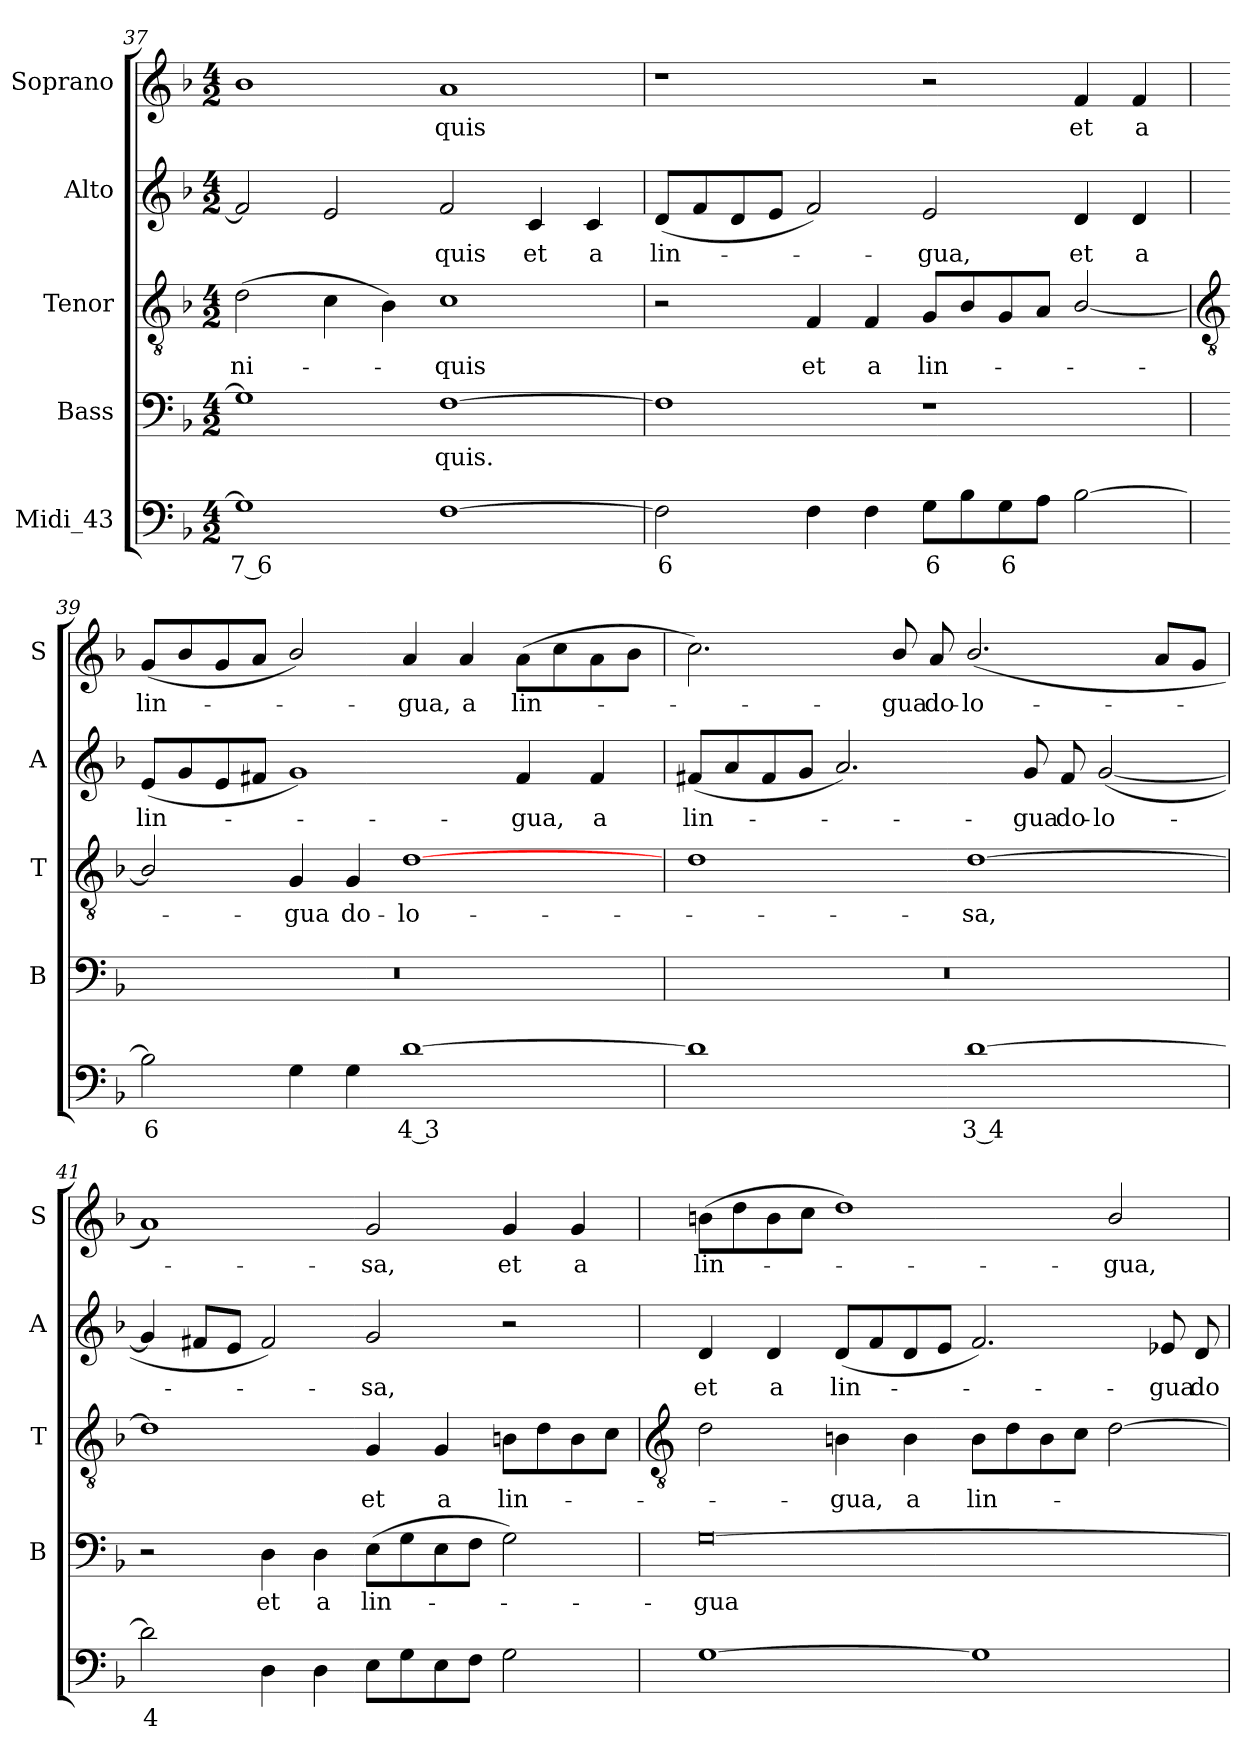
**kern	**text	**kern	**text	**kern	**text	**kern	**text	**kern	**text
*part5	*part5	*part4	*part4	*part3	*part3	*part2	*part2	*part1	*part1
*staff5	*staff5	*staff4	*staff4	*staff3	*staff3	*staff2	*staff2	*staff1	*staff1
*I"Midi_43	*	*I"Bass	*	*I"Tenor	*	*I"Alto	*	*I"Soprano	*
*	*	*I'B	*	*I'T	*	*I'A	*	*I'S	*
*clefF4	*	*clefF4	*	*clefGv2	*	*clefG2	*	*clefG2	*
*k[b-]	*	*k[b-]	*	*k[b-]	*	*k[b-]	*	*k[b-]	*
*F:	*	*F:	*	*F:	*	*F:	*	*F:	*
*M4/2	*	*M4/2	*	*M4/2	*	*M4/2	*	*M4/2	*
=37	=37	=37	=37	=37	=37	=37	=37	=37	=37
!	!LO:LY:b	!	!	!	!LO:LY:b	!	!	!	!
1G]	7 6	1G]	.	(>2d	-ni-	2f]	.	1b-/	.
.	.	.	.	4c	.	2e	.	.	.
.	.	.	.	4B-)	.	.	.	.	.
!	!	!	!LO:LY:b	!	!LO:LY:b	!	!LO:LY:b	!	!LO:LY:b
[1F	.	[1F	quis.	1c	quis	2f	quis	1a	quis
!	!	!	!	!	!	!	!LO:LY:b	!	!
.	.	.	.	.	.	4c	et	.	.
!	!	!	!	!	!	!	!LO:LY:b	!	!
.	.	.	.	.	.	4c	a	.	.
=38	=38	=38	=38	=38	=38	=38	=38	=38	=38
!	!LO:LY:b	!	!	!	!	!	!LO:LY:b	!	!
2F]	6	1F]	.	2r	.	(<8dL	lin-	1r	.
.	.	.	.	.	.	8f	.	.	.
.	.	.	.	.	.	8d	.	.	.
.	.	.	.	.	.	8eJ	.	.	.
!	!	!	!	!	!LO:LY:b	!	!	!	!
4F	.	.	.	4F	et	2f)	.	.	.
!	!	!	!	!	!LO:LY:b	!	!	!	!
4F	.	.	.	4F	a	.	.	.	.
!	!LO:LY:b	!	!	!	!LO:LY:b	!	!LO:LY:b	!	!
8GL	6	1r	.	8G/L	lin-	2e	gua,	2r	.
8B-	.	.	.	8B-/	.	.	.	.	.
!	!LO:LY:b	!	!	!	!	!	!	!	!
8G	6	.	.	8G/	.	.	.	.	.
8AJ	.	.	.	8A/J	.	.	.	.	.
!	!	!	!	!	!	!	!LO:LY:b	!	!LO:LY:b
[2B-	.	.	.	[2B-/	.	4d	et	4f	et
!	!	!	!	!	!	!	!LO:LY:b	!	!LO:LY:b
.	.	.	.	.	.	4d	a	4f	a
!!LO:LB:g=z
=39	=39	=39	=39	=39	=39	=39	=39	=39	=39
*	*	*	*	*clefGv2	*	*	*	*	*
!	!LO:LY:b	!	!	!	!	!	!LO:LY:b	!	!LO:LY:b
2B-]	6	0r	.	2B-/]	.	(<8eL	lin-	(<8gL	lin-
.	.	.	.	.	.	8g	.	8b-	.
.	.	.	.	.	.	8e	.	8g	.
.	.	.	.	.	.	8f#XJ	.	8aJ	.
!	!	!	!	!	!LO:LY:b	!	!	!	!
4G	.	.	.	4G	gua	1g)	.	2b-/)	.
!	!	!	!	!	!LO:LY:b	!	!	!	!
4G	.	.	.	4G	do-	.	.	.	.
!	!LO:LY:b	!	!	!	!LO:LY:b	!	!	!	!LO:LY:b
[1d	4 3	.	.	[1d	-lo-	.	.	4a	gua,
!	!	!	!	!	!	!	!	!	!LO:LY:b
.	.	.	.	.	.	.	.	4a	a
!	!	!	!	!	!	!	!LO:LY:b	!	!LO:LY:b
.	.	.	.	.	.	4f#	gua,	(>8aL	lin-
.	.	.	.	.	.	.	.	8cc	.
!	!	!	!	!	!	!	!LO:LY:b	!	!
.	.	.	.	.	.	4f#	a	8a	.
.	.	.	.	.	.	.	.	8b-J	.
=40	=40	=40	=40	=40	=40	=40	=40	=40	=40
!	!	!	!	!	!	!	!LO:LY:b	!	!
1d]	.	0r	.	1d	.	(<8f#XL	lin-	2.cc\)	.
.	.	.	.	.	.	8a	.	.	.
.	.	.	.	.	.	8f#	.	.	.
.	.	.	.	.	.	8gJ	.	.	.
.	.	.	.	.	.	2.a)	.	.	.
!	!	!	!	!	!	!	!	!	!LO:LY:b
.	.	.	.	.	.	.	.	8b-/	gua
!	!	!	!	!	!	!	!	!	!LO:LY:b
.	.	.	.	.	.	.	.	8a/	do-
!	!LO:LY:b	!	!	!	!LO:LY:b	!	!	!	!LO:LY:b
[1d	3 4	.	.	[1d	sa,	.	.	(<2.b-/	-lo-
!	!	!	!	!	!	!	!LO:LY:b	!	!
.	.	.	.	.	.	8g	gua	.	.
!	!	!	!	!	!	!	!LO:LY:b	!	!
.	.	.	.	.	.	8f#	do-	.	.
!	!	!	!	!	!	!	!LO:LY:b	!	!
.	.	.	.	.	.	(<[2g	-lo-	.	.
.	.	.	.	.	.	.	.	8a/L	.
.	.	.	.	.	.	.	.	8g/J	.
=41	=41	=41	=41	=41	=41	=41	=41	=41	=41
!	!LO:LY:b	!	!	!	!	!	!	!	!
2d]	4	2r	.	1d]	.	4g]	.	1a/)	.
.	.	.	.	.	.	8f#XL	.	.	.
.	.	.	.	.	.	8eJ	.	.	.
!	!	!	!LO:LY:b	!	!	!	!	!	!
4D	.	4D	et	.	.	2f#)	.	.	.
!	!	!	!LO:LY:b	!	!	!	!	!	!
4D	.	4D	a	.	.	.	.	.	.
!	!	!	!LO:LY:b	!	!LO:LY:b	!	!LO:LY:b	!	!LO:LY:b
8EL	.	(>8EL	lin-	4G	et	2g	sa,	2g/	sa,
8G	.	8G	.	.	.	.	.	.	.
!	!	!	!	!	!LO:LY:b	!	!	!	!
8E	.	8E	.	4G	a	.	.	.	.
8FJ	.	8FJ	.	.	.	.	.	.	.
!	!	!	!	!	!LO:LY:b	!	!	!	!LO:LY:b
2G	.	2G)	.	8BnL	lin-	2r	.	4g/	et
.	.	.	.	8d	.	.	.	.	.
!	!	!	!	!	!	!	!	!	!LO:LY:b
.	.	.	.	8B	.	.	.	4g/	a
.	.	.	.	8cJ	.	.	.	.	.
!!LO:LB:g=z
=42	=42	=42	=42	=42	=42	=42	=42	=42	=42
*	*	*	*	*clefGv2	*	*	*	*	*
!	!	!	!LO:LY:b	!	!	!	!LO:LY:b	!	!LO:LY:b
[1G	.	[0G	gua	2d	.	4d	et	(>8bnL	lin-
.	.	.	.	.	.	.	.	8dd	.
!	!	!	!	!	!	!	!LO:LY:b	!	!
.	.	.	.	.	.	4d	a	8b	.
.	.	.	.	.	.	.	.	8ccJ	.
!	!	!	!	!	!LO:LY:b	!	!LO:LY:b	!	!
.	.	.	.	4Bn	gua,	(<8dL	lin-	1dd)	.
.	.	.	.	.	.	8f	.	.	.
!	!	!	!	!	!LO:LY:b	!	!	!	!
.	.	.	.	4B	a	8d	.	.	.
.	.	.	.	.	.	8eJ	.	.	.
!	!	!	!	!	!LO:LY:b	!	!	!	!
1G]	.	.	.	8BL	lin-	2.f)	.	.	.
.	.	.	.	8d	.	.	.	.	.
.	.	.	.	8B	.	.	.	.	.
.	.	.	.	8cJ	.	.	.	.	.
!	!	!	!	!	!	!	!	!	!LO:LY:b
.	.	.	.	[2d	.	.	.	2b/	gua,
!	!	!	!	!	!	!	!LO:LY:b	!	!
.	.	.	.	.	.	8e-X	gua	.	.
!	!	!	!	!	!	!	!LO:LY:b	!	!
.	.	.	.	.	.	8d	do	.	.
=	=	=	=	=	=	=	=	=	=
*-	*-	*-	*-	*-	*-	*-	*-	*-	*-
